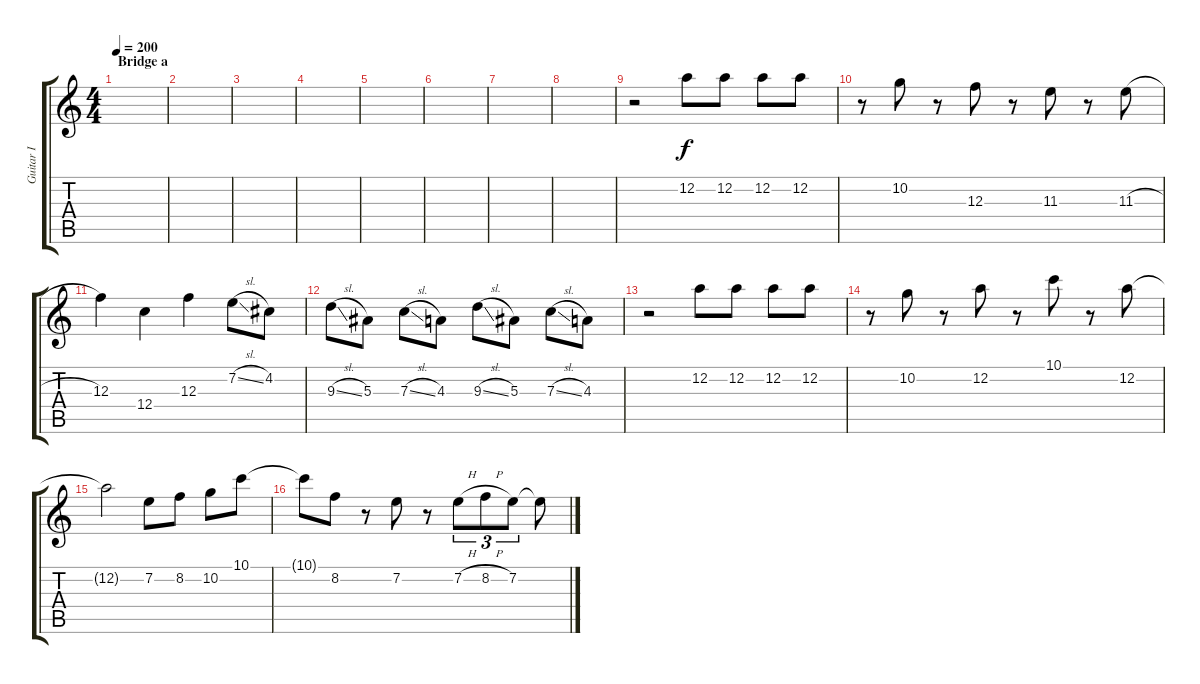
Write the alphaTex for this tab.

\track ("Guitar I" "Guitar I") {instrument distortionguitar}
\staff {score tabs}
\tuning (D4 A3 F3 C3 G2 D2) {hide}
\ts (4 4)
\section ("" "Bridge a")
\tempo 200
\clef g2
\ks c
|
|
|
|
|
|
|
|
r.2{volume 14 balance 8 instrument electricguitarclean} 12.2.8 12.2.8 12.2.8 12.2.8 |
r.8 10.2.8 r.8 12.3.8 r.8 11.3.8 r.8 11.3{h}.8 |
12.3.4 12.4.4 12.3.4 7.2{sl}.8 4.2.8 |
9.3{sl}.8 5.3.8 7.3{sl}.8 4.3.8 9.3{sl}.8 5.3.8 7.3{sl}.8 4.3.8 |
r.2 12.2.8 12.2.8 12.2.8 12.2.8 |
r.8 10.2.8 r.8 12.2.8 r.8 10.1.8 r.8 12.2.8 |
12.2{t}.2 7.2.8 8.2.8 10.2.8 10.1.8 |
10.1{t}.8 8.2.8 r.8 7.2.8 r.8 7.2{h}.8{tu (3 2)} 8.2{h}.8{tu (3 2)} 7.2.8{tu (3 2)} 7.2{t}.8
